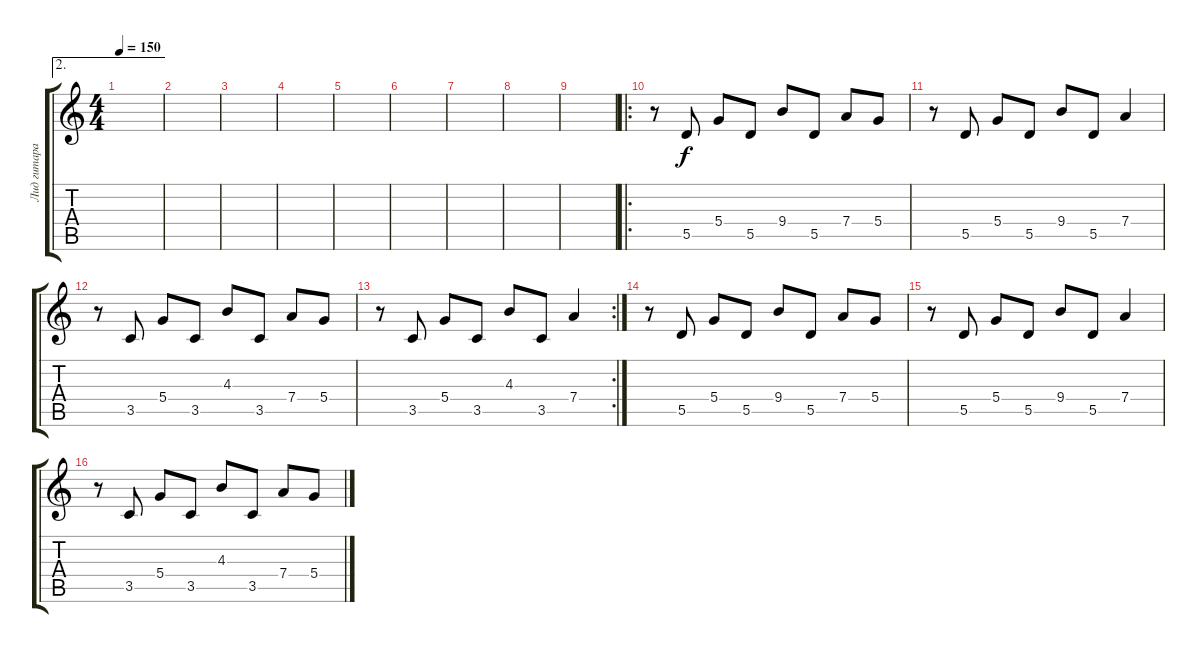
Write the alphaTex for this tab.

\track ("Лид гитара" "Лид гитара") {instrument overdrivenguitar}
\staff {score tabs}
\tuning (E4 B3 G3 D3 A2 E2) {hide}
\ae 2
\ts (4 4)
\tempo 150
\clef g2
\ks c
|
|
|
|
|
|
|
|
|
\ro
r.8 5.5.8 5.4.8 5.5.8 9.4.8 5.5.8 7.4.8 5.4.8 |
r.8 5.5.8 5.4.8 5.5.8 9.4.8 5.5.8 7.4.4 |
r.8 3.5.8 5.4.8 3.5.8 4.3.8 3.5.8 7.4.8 5.4.8 |
\rc 2
r.8 3.5.8 5.4.8 3.5.8 4.3.8 3.5.8 7.4.4 |
r.8 5.5.8 5.4.8 5.5.8 9.4.8 5.5.8 7.4.8 5.4.8 |
r.8 5.5.8 5.4.8 5.5.8 9.4.8 5.5.8 7.4.4 |
r.8 3.5.8 5.4.8 3.5.8 4.3.8 3.5.8 7.4.8 5.4.8
